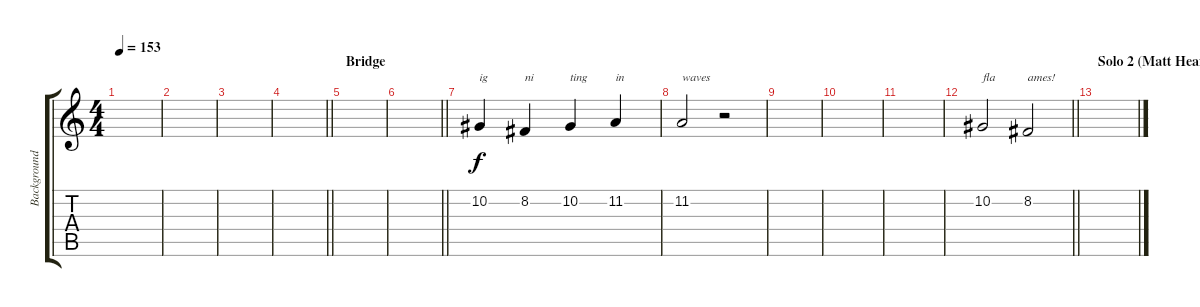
\track ("Background Vocals" "Background") {instrument oboe}
\staff {score tabs}
\tuning (Eb4 Bb3 Gb3 Db3 Ab2 Db2) {hide}
\ts (4 4)
\tempo 153
\clef g2
\ks c
|
|
|
\barLineRight lightlight
|
\section ("" "Bridge")
|
\barLineRight lightlight
|
10.2.4{txt "ig"} 8.2.4{txt "ni"} 10.2.4{txt "ting"} 11.2.4{txt "in"} |
11.2.2{txt "waves"} r.2 |
|
|
|
\barLineRight lightlight
10.2.2{txt "fla"} 8.2.2{txt "ames!"} |
\section ("" "Solo 2 (Matt Heafy)")
